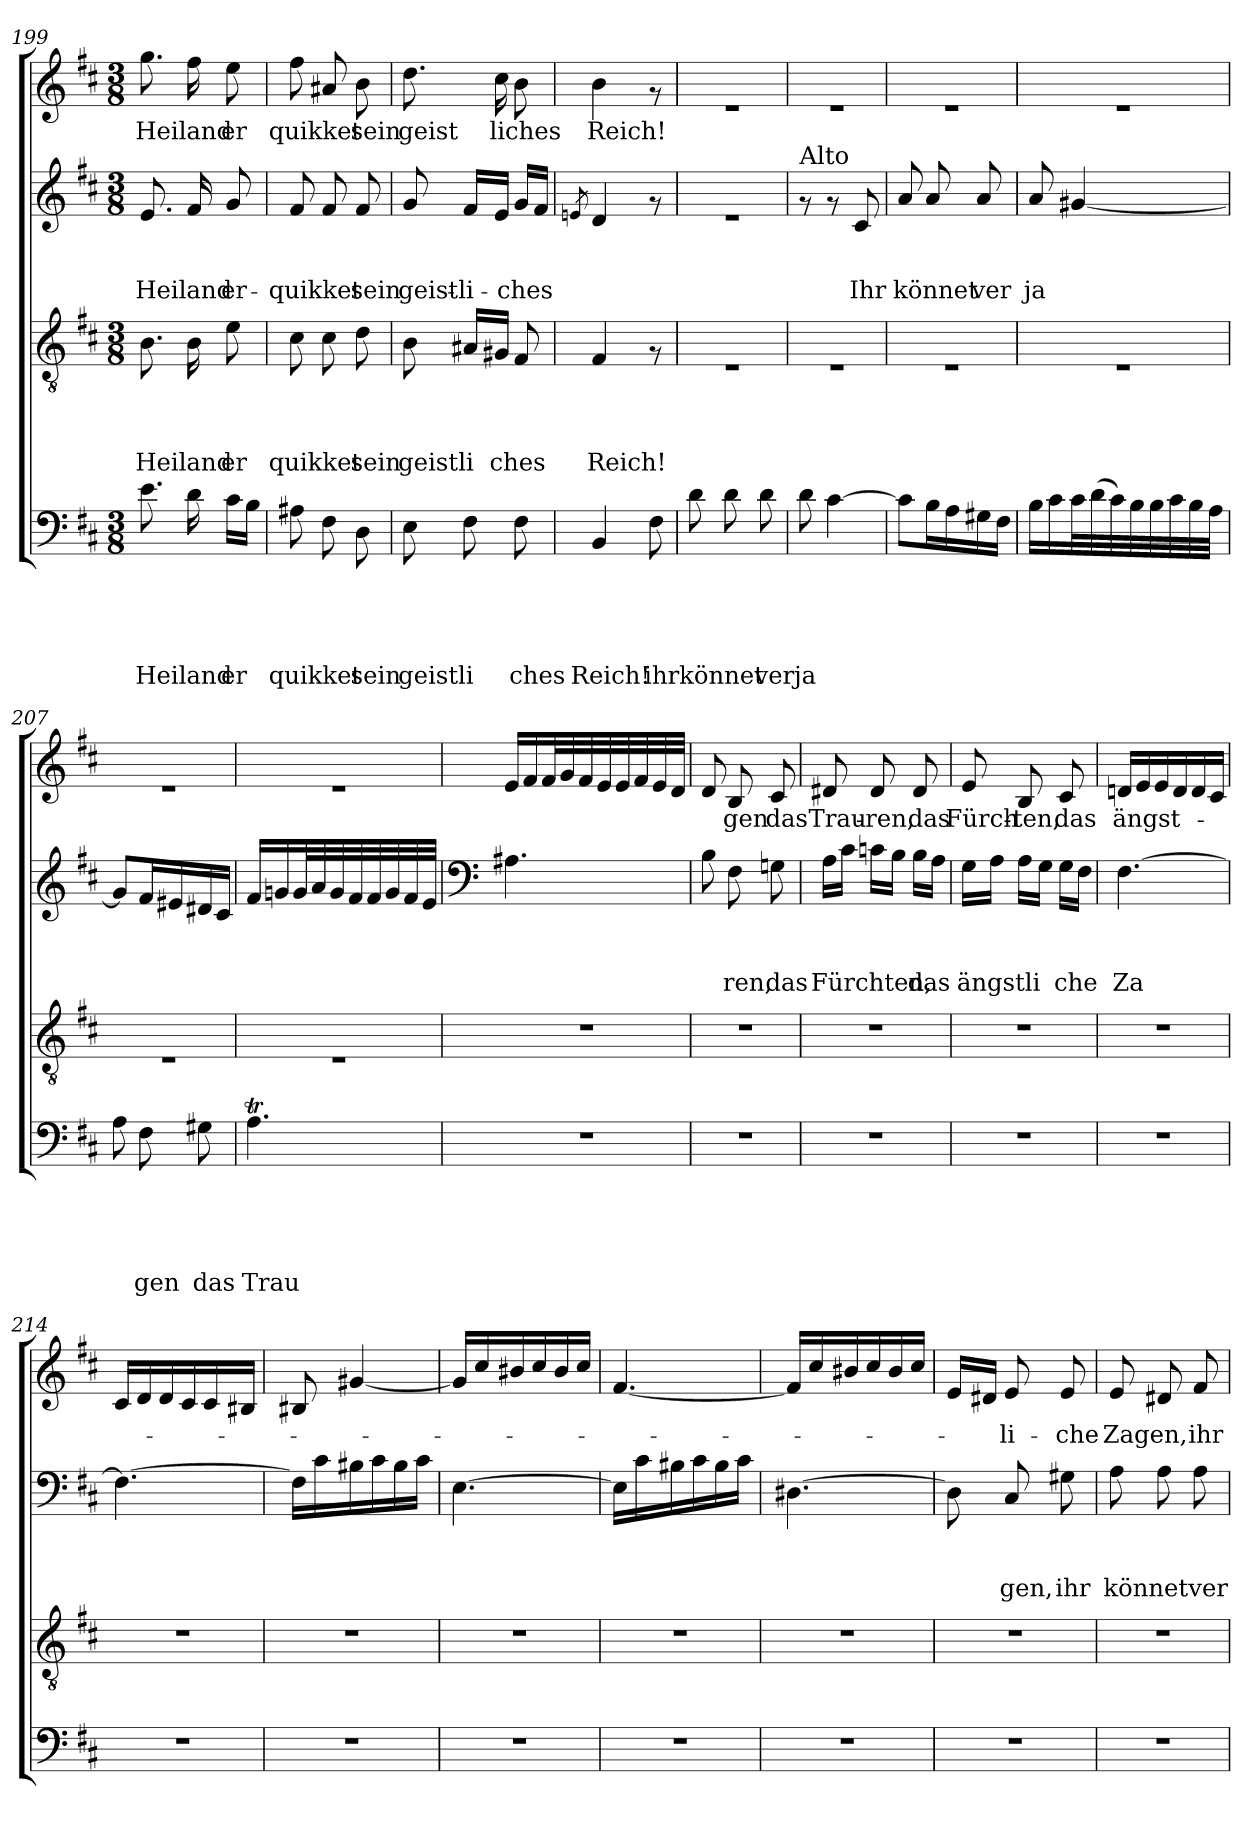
**kern	**text	**text	**text	**text	**text	**kern	**text	**text	**text	**text	**kern	**text	**text	**text	**kern	**text
*part4	*part4	*part4	*part4	*part4	*part4	*part3	*part3	*part3	*part3	*part3	*part2	*part2	*part2	*part2	*part1	*part1
*staff4	*staff4	*staff4	*staff4	*staff4	*staff4	*staff3	*staff3	*staff3	*staff3	*staff3	*staff2	*staff2	*staff2	*staff2	*staff1	*staff1
*clefF4	*	*	*	*	*	*clefGv2	*	*	*	*	*clefG2	*	*	*	*clefG2	*
*k[f#c#]	*	*	*	*	*	*k[f#c#]	*	*	*	*	*k[f#c#]	*	*	*	*k[f#c#]	*
*D:	*	*	*	*	*	*D:	*	*	*	*	*D:	*	*	*	*D:	*
*M3/8	*	*	*	*	*	*M3/8	*	*	*	*	*M3/8	*	*	*	*M3/8	*
=199	=199	=199	=199	=199	=199	=199	=199	=199	=199	=199	=199	=199	=199	=199	=199	=199
!	!	!	!	!	!LO:LY:b	!	!	!	!	!LO:LY:b	!	!	!	!LO:LY:b	!	!LO:LY:b
8.e\	.	.	.	.	Heiland	8.B\	.	.	.	Heiland	8.e/	.	.	Heiland	8.gg\	Heiland
16d\	.	.	.	.	.	16B\	.	.	.	.	16f#/	.	.	.	16ff#\	.
!	!	!	!	!	!LO:LY:b	!	!	!	!	!LO:LY:b	!	!	!	!LO:LY:b	!	!LO:LY:b
16c#\LL	.	.	.	.	er	8e\	.	.	.	er	8g/	.	.	er-	8ee\	er
16B\JJ	.	.	.	.	.	.	.	.	.	.	.	.	.	.	.	.
=200	=200	=200	=200	=200	=200	=200	=200	=200	=200	=200	=200	=200	=200	=200	=200	=200
!	!	!	!	!	!LO:LY:b	!	!	!	!	!LO:LY:b	!	!	!	!LO:LY:b	!	!LO:LY:b
8A#X\	.	.	.	.	quikket	8c#\	.	.	.	quikket	8f#/	.	.	-quikket	8ff#\	quikket
8F#\	.	.	.	.	.	8c#\	.	.	.	.	8f#/	.	.	.	8a#X/	.
!	!	!	!	!	!LO:LY:b	!	!	!	!	!LO:LY:b	!	!	!	!LO:LY:b	!	!LO:LY:b
8D\	.	.	.	.	sein	8d\	.	.	.	sein	8f#/	.	.	sein	8b\	sein
=201	=201	=201	=201	=201	=201	=201	=201	=201	=201	=201	=201	=201	=201	=201	=201	=201
!	!	!	!	!	!LO:LY:b	!	!	!	!	!LO:LY:b	!	!	!	!LO:LY:b	!	!LO:LY:b
8E\	.	.	.	.	geistli	8B\	.	.	.	geist	8g/	.	.	geist-	8.dd\	geist
!	!	!	!	!	!	!	!	!	!	!LO:LY:b	!	!	!	!LO:LY:b	!	!
8F#\	.	.	.	.	.	16A#X/LL	.	.	.	li	16f#/LL	.	.	-li-	.	.
!	!	!	!	!	!	!	!	!	!	!LO:LY:b	!	!	!	!	!	!LO:LY:b
.	.	.	.	.	.	16G#X/JJ	.	.	.	ches	16e/JJ	.	.	.	16cc#\	liches
!	!	!	!	!	!LO:LY:b	!	!	!	!	!	!	!	!	!LO:LY:b	!	!
8F#\	.	.	.	.	ches	8F#/	.	.	.	.	16g/LL	.	.	-ches	8b\	.
.	.	.	.	.	.	.	.	.	.	.	16f#/JJ	.	.	.	.	.
!!LO:LB:g=z
=202	=202	=202	=202	=202	=202	=202	=202	=202	=202	=202	=202	=202	=202	=202	=202	=202
.	.	.	.	.	.	.	.	.	.	.	8qen/	.	.	.	.	.
!	!	!	!	!	!LO:LY:b	!	!	!	!	!LO:LY:b	!	!	!	!	!	!LO:LY:b
4BB/	.	.	.	.	Reich!	4F#/	.	.	.	Reich!	4d/	.	.	.	4b\	Reich!
!	!	!	!	!	!LO:LY:b	!	!	!	!	!	!	!	!	!	!	!
8F#\	.	.	.	.	ihr	8rF	.	.	.	.	8rf	.	.	.	8rf	.
=203	=203	=203	=203	=203	=203	=203	=203	=203	=203	=203	=203	=203	=203	=203	=203	=203
!	!	!	!	!	!LO:LY:b	!	!	!	!	!	!	!	!	!	!	!
8d\	.	.	.	.	könnet	4.rE	.	.	.	.	4.re	.	.	.	4.re	.
8d\	.	.	.	.	.	.	.	.	.	.	.	.	.	.	.	.
!	!	!	!	!	!LO:LY:b	!	!	!	!	!	!	!	!	!	!	!
8d\	.	.	.	.	ver	.	.	.	.	.	.	.	.	.	.	.
=204	=204	=204	=204	=204	=204	=204	=204	=204	=204	=204	=204	=204	=204	=204	=204	=204
!	!	!	!	!	!	!	!	!	!	!	!LO:TX:a:t=Alto	!	!	!	!	!
!	!	!	!	!	!LO:LY:b	!	!	!	!	!	!	!	!	!	!	!
8d\	.	.	.	.	ja	4.rE	.	.	.	.	8rf	.	.	.	4.re	.
[>4c#\	.	.	.	.	.	.	.	.	.	.	8rf	.	.	.	.	.
!	!	!	!	!	!	!	!	!	!	!	!	!	!	!LO:LY:b	!	!
.	.	.	.	.	.	.	.	.	.	.	8c#/	.	.	Ihr	.	.
=205	=205	=205	=205	=205	=205	=205	=205	=205	=205	=205	=205	=205	=205	=205	=205	=205
!	!	!	!	!	!	!	!	!	!	!	!	!	!	!LO:LY:b	!	!
8c#\L]	.	.	.	.	.	4.rE	.	.	.	.	8a/	.	.	könnet	4.re	.
16B\L	.	.	.	.	.	.	.	.	.	.	8a/	.	.	.	.	.
16A\	.	.	.	.	.	.	.	.	.	.	.	.	.	.	.	.
!	!	!	!	!	!	!	!	!	!	!	!	!	!	!LO:LY:b	!	!
16G#X\	.	.	.	.	.	.	.	.	.	.	8a/	.	.	ver	.	.
16F#\JJ	.	.	.	.	.	.	.	.	.	.	.	.	.	.	.	.
=206	=206	=206	=206	=206	=206	=206	=206	=206	=206	=206	=206	=206	=206	=206	=206	=206
!	!	!	!	!	!	!	!	!	!	!	!	!	!	!LO:LY:b	!	!
16B\LL	.	.	.	.	.	4.rE	.	.	.	.	8a/	.	.	ja	4.re	.
16c#\	.	.	.	.	.	.	.	.	.	.	.	.	.	.	.	.
32c#\L	.	.	.	.	.	.	.	.	.	.	[<4g#X/	.	.	.	.	.
(<32d\	.	.	.	.	.	.	.	.	.	.	.	.	.	.	.	.
32c#\)	.	.	.	.	.	.	.	.	.	.	.	.	.	.	.	.
32B\	.	.	.	.	.	.	.	.	.	.	.	.	.	.	.	.
32B\	.	.	.	.	.	.	.	.	.	.	.	.	.	.	.	.
32c#\	.	.	.	.	.	.	.	.	.	.	.	.	.	.	.	.
32B\	.	.	.	.	.	.	.	.	.	.	.	.	.	.	.	.
32A\JJJ	.	.	.	.	.	.	.	.	.	.	.	.	.	.	.	.
=207	=207	=207	=207	=207	=207	=207	=207	=207	=207	=207	=207	=207	=207	=207	=207	=207
8A\	.	.	.	.	.	4.rE	.	.	.	.	8g#/L]	.	.	.	4.re	.
!	!	!	!	!	!LO:LY:b	!	!	!	!	!	!	!	!	!	!	!
8F#\	.	.	.	.	gen	.	.	.	.	.	16f#/L	.	.	.	.	.
.	.	.	.	.	.	.	.	.	.	.	16e#X/	.	.	.	.	.
!	!	!	!	!	!LO:LY:b	!	!	!	!	!	!	!	!	!	!	!
8G#X\	.	.	.	.	das	.	.	.	.	.	16d#X/	.	.	.	.	.
.	.	.	.	.	.	.	.	.	.	.	16c#/JJ	.	.	.	.	.
=208	=208	=208	=208	=208	=208	=208	=208	=208	=208	=208	=208	=208	=208	=208	=208	=208
!	!	!	!	!	!LO:LY:b	!	!	!	!	!	!	!	!	!	!	!
4.AT\	.	.	.	.	Trau	4.rE	.	.	.	.	16f#/LL	.	.	.	4.re	.
.	.	.	.	.	.	.	.	.	.	.	16gn/	.	.	.	.	.
.	.	.	.	.	.	.	.	.	.	.	32g/L	.	.	.	.	.
.	.	.	.	.	.	.	.	.	.	.	32a/	.	.	.	.	.
.	.	.	.	.	.	.	.	.	.	.	32g/	.	.	.	.	.
.	.	.	.	.	.	.	.	.	.	.	32f#/	.	.	.	.	.
.	.	.	.	.	.	.	.	.	.	.	32f#/	.	.	.	.	.
.	.	.	.	.	.	.	.	.	.	.	32g/	.	.	.	.	.
.	.	.	.	.	.	.	.	.	.	.	32f#/	.	.	.	.	.
.	.	.	.	.	.	.	.	.	.	.	32e/JJJ	.	.	.	.	.
!!LO:LB:g=z
=209	=209	=209	=209	=209	=209	=209	=209	=209	=209	=209	=209	=209	=209	=209	=209	=209
*	*	*	*	*	*	*	*	*	*	*	*clefF4	*	*	*	*	*
4.r	.	.	.	.	.	4.r	.	.	.	.	4.A#X\	.	.	.	16e/LL	.
.	.	.	.	.	.	.	.	.	.	.	.	.	.	.	16f#/	.
.	.	.	.	.	.	.	.	.	.	.	.	.	.	.	32f#/L	.
.	.	.	.	.	.	.	.	.	.	.	.	.	.	.	32g/	.
.	.	.	.	.	.	.	.	.	.	.	.	.	.	.	32f#/	.
.	.	.	.	.	.	.	.	.	.	.	.	.	.	.	32e/	.
.	.	.	.	.	.	.	.	.	.	.	.	.	.	.	32e/	.
.	.	.	.	.	.	.	.	.	.	.	.	.	.	.	32f#/	.
.	.	.	.	.	.	.	.	.	.	.	.	.	.	.	32e/	.
.	.	.	.	.	.	.	.	.	.	.	.	.	.	.	32d/JJJ	.
=210	=210	=210	=210	=210	=210	=210	=210	=210	=210	=210	=210	=210	=210	=210	=210	=210
4.r	.	.	.	.	.	4.r	.	.	.	.	8B\	.	.	.	8d/	.
!	!	!	!	!	!	!	!	!	!	!	!	!	!	!LO:LY:b	!	!LO:LY:b
.	.	.	.	.	.	.	.	.	.	.	8F#\	.	.	ren,	8B/	gen
!	!	!	!	!	!	!	!	!	!	!	!	!	!	!LO:LY:b	!	!LO:LY:b
.	.	.	.	.	.	.	.	.	.	.	8Gn\	.	.	das	8c#/	das
=211	=211	=211	=211	=211	=211	=211	=211	=211	=211	=211	=211	=211	=211	=211	=211	=211
!	!	!	!	!	!	!	!	!	!	!	!	!	!	!LO:LY:b	!	!LO:LY:b
4.r	.	.	.	.	.	4.r	.	.	.	.	16A\LL	.	.	Fürchten,	8d#X/	Trau-
.	.	.	.	.	.	.	.	.	.	.	16c#\JJ	.	.	.	.	.
!	!	!	!	!	!	!	!	!	!	!	!	!	!	!	!	!LO:LY:b
.	.	.	.	.	.	.	.	.	.	.	16cn\LL	.	.	.	8d#/	-ren,
.	.	.	.	.	.	.	.	.	.	.	16B\JJ	.	.	.	.	.
!	!	!	!	!	!	!	!	!	!	!	!	!	!	!LO:LY:b	!	!LO:LY:b
.	.	.	.	.	.	.	.	.	.	.	16B\LL	.	.	das	8d#/	das
.	.	.	.	.	.	.	.	.	.	.	16A\JJ	.	.	.	.	.
=212	=212	=212	=212	=212	=212	=212	=212	=212	=212	=212	=212	=212	=212	=212	=212	=212
!	!	!	!	!	!	!	!	!	!	!	!	!	!	!LO:LY:b	!	!LO:LY:b
4.r	.	.	.	.	.	4.r	.	.	.	.	16G\LL	.	.	ängstli	8e/	Fürch-
.	.	.	.	.	.	.	.	.	.	.	16A\JJ	.	.	.	.	.
!	!	!	!	!	!	!	!	!	!	!	!	!	!	!	!	!LO:LY:b
.	.	.	.	.	.	.	.	.	.	.	16A\LL	.	.	.	8B/	-ten,
.	.	.	.	.	.	.	.	.	.	.	16G\JJ	.	.	.	.	.
!	!	!	!	!	!	!	!	!	!	!	!	!	!	!LO:LY:b	!	!LO:LY:b
.	.	.	.	.	.	.	.	.	.	.	16G\LL	.	.	che	8c#/	das
.	.	.	.	.	.	.	.	.	.	.	16F#\JJ	.	.	.	.	.
=213	=213	=213	=213	=213	=213	=213	=213	=213	=213	=213	=213	=213	=213	=213	=213	=213
!	!	!	!	!	!	!	!	!	!	!	!	!	!	!LO:LY:b	!	!LO:LY:b
4.r	.	.	.	.	.	4.r	.	.	.	.	[>4.F#\	.	.	Za	16dn/LL	ängst-
.	.	.	.	.	.	.	.	.	.	.	.	.	.	.	16e/	.
.	.	.	.	.	.	.	.	.	.	.	.	.	.	.	16e/	.
.	.	.	.	.	.	.	.	.	.	.	.	.	.	.	16d/	.
.	.	.	.	.	.	.	.	.	.	.	.	.	.	.	16d/	.
.	.	.	.	.	.	.	.	.	.	.	.	.	.	.	16c#/JJ	.
=214	=214	=214	=214	=214	=214	=214	=214	=214	=214	=214	=214	=214	=214	=214	=214	=214
4.r	.	.	.	.	.	4.r	.	.	.	.	4.F#\_	.	.	.	16c#/LL	.
.	.	.	.	.	.	.	.	.	.	.	.	.	.	.	16d/	.
.	.	.	.	.	.	.	.	.	.	.	.	.	.	.	16d/	.
.	.	.	.	.	.	.	.	.	.	.	.	.	.	.	16c#/	.
.	.	.	.	.	.	.	.	.	.	.	.	.	.	.	16c#/	.
.	.	.	.	.	.	.	.	.	.	.	.	.	.	.	16B#X/JJ	.
!!LO:PB:g=z
=215	=215	=215	=215	=215	=215	=215	=215	=215	=215	=215	=215	=215	=215	=215	=215	=215
4.r	.	.	.	.	.	4.r	.	.	.	.	16F#\LL]	.	.	.	8B#X/	.
.	.	.	.	.	.	.	.	.	.	.	16c#\	.	.	.	.	.
.	.	.	.	.	.	.	.	.	.	.	16B#X\	.	.	.	[<4g#X/	.
.	.	.	.	.	.	.	.	.	.	.	16c#\	.	.	.	.	.
.	.	.	.	.	.	.	.	.	.	.	16B#\	.	.	.	.	.
.	.	.	.	.	.	.	.	.	.	.	16c#\JJ	.	.	.	.	.
=216	=216	=216	=216	=216	=216	=216	=216	=216	=216	=216	=216	=216	=216	=216	=216	=216
4.r	.	.	.	.	.	4.r	.	.	.	.	[>4.E\	.	.	.	16g#/LL]	.
.	.	.	.	.	.	.	.	.	.	.	.	.	.	.	16cc#/	.
.	.	.	.	.	.	.	.	.	.	.	.	.	.	.	16b#X/	.
.	.	.	.	.	.	.	.	.	.	.	.	.	.	.	16cc#/	.
.	.	.	.	.	.	.	.	.	.	.	.	.	.	.	16b#/	.
.	.	.	.	.	.	.	.	.	.	.	.	.	.	.	16cc#/JJ	.
=217	=217	=217	=217	=217	=217	=217	=217	=217	=217	=217	=217	=217	=217	=217	=217	=217
4.r	.	.	.	.	.	4.r	.	.	.	.	16E\LL]	.	.	.	[<4.f#/	.
.	.	.	.	.	.	.	.	.	.	.	16c#\	.	.	.	.	.
.	.	.	.	.	.	.	.	.	.	.	16B#X\	.	.	.	.	.
.	.	.	.	.	.	.	.	.	.	.	16c#\	.	.	.	.	.
.	.	.	.	.	.	.	.	.	.	.	16B#\	.	.	.	.	.
.	.	.	.	.	.	.	.	.	.	.	16c#\JJ	.	.	.	.	.
=218	=218	=218	=218	=218	=218	=218	=218	=218	=218	=218	=218	=218	=218	=218	=218	=218
4.r	.	.	.	.	.	4.r	.	.	.	.	[>4.D#X\	.	.	.	16f#/LL]	.
.	.	.	.	.	.	.	.	.	.	.	.	.	.	.	16cc#/	.
.	.	.	.	.	.	.	.	.	.	.	.	.	.	.	16b#X/	.
.	.	.	.	.	.	.	.	.	.	.	.	.	.	.	16cc#/	.
.	.	.	.	.	.	.	.	.	.	.	.	.	.	.	16b#/	.
.	.	.	.	.	.	.	.	.	.	.	.	.	.	.	16cc#/JJ	.
=219	=219	=219	=219	=219	=219	=219	=219	=219	=219	=219	=219	=219	=219	=219	=219	=219
4.r	.	.	.	.	.	4.r	.	.	.	.	8D#\]	.	.	.	16e/LL	.
.	.	.	.	.	.	.	.	.	.	.	.	.	.	.	16d#X/JJ	.
!	!	!	!	!	!	!	!	!	!	!	!	!	!	!LO:LY:b	!	!LO:LY:b
.	.	.	.	.	.	.	.	.	.	.	8C#/	.	.	gen,	8e/	-li-
!	!	!	!	!	!	!	!	!	!	!	!	!	!	!LO:LY:b	!	!LO:LY:b
.	.	.	.	.	.	.	.	.	.	.	8G#X\	.	.	ihr	8e/	-che
=220	=220	=220	=220	=220	=220	=220	=220	=220	=220	=220	=220	=220	=220	=220	=220	=220
!	!	!	!	!	!	!	!	!	!	!	!	!	!	!LO:LY:b	!	!LO:LY:b
4.r	.	.	.	.	.	4.r	.	.	.	.	8A\	.	.	könnet	8e/	Zagen,
.	.	.	.	.	.	.	.	.	.	.	8A\	.	.	.	8d#X/	.
!	!	!	!	!	!	!	!	!	!	!	!	!	!	!LO:LY:b	!	!LO:LY:b
.	.	.	.	.	.	.	.	.	.	.	8A\	.	.	ver	8f#/	ihr
=	=	=	=	=	=	=	=	=	=	=	=	=	=	=	=	=
*-	*-	*-	*-	*-	*-	*-	*-	*-	*-	*-	*-	*-	*-	*-	*-	*-
